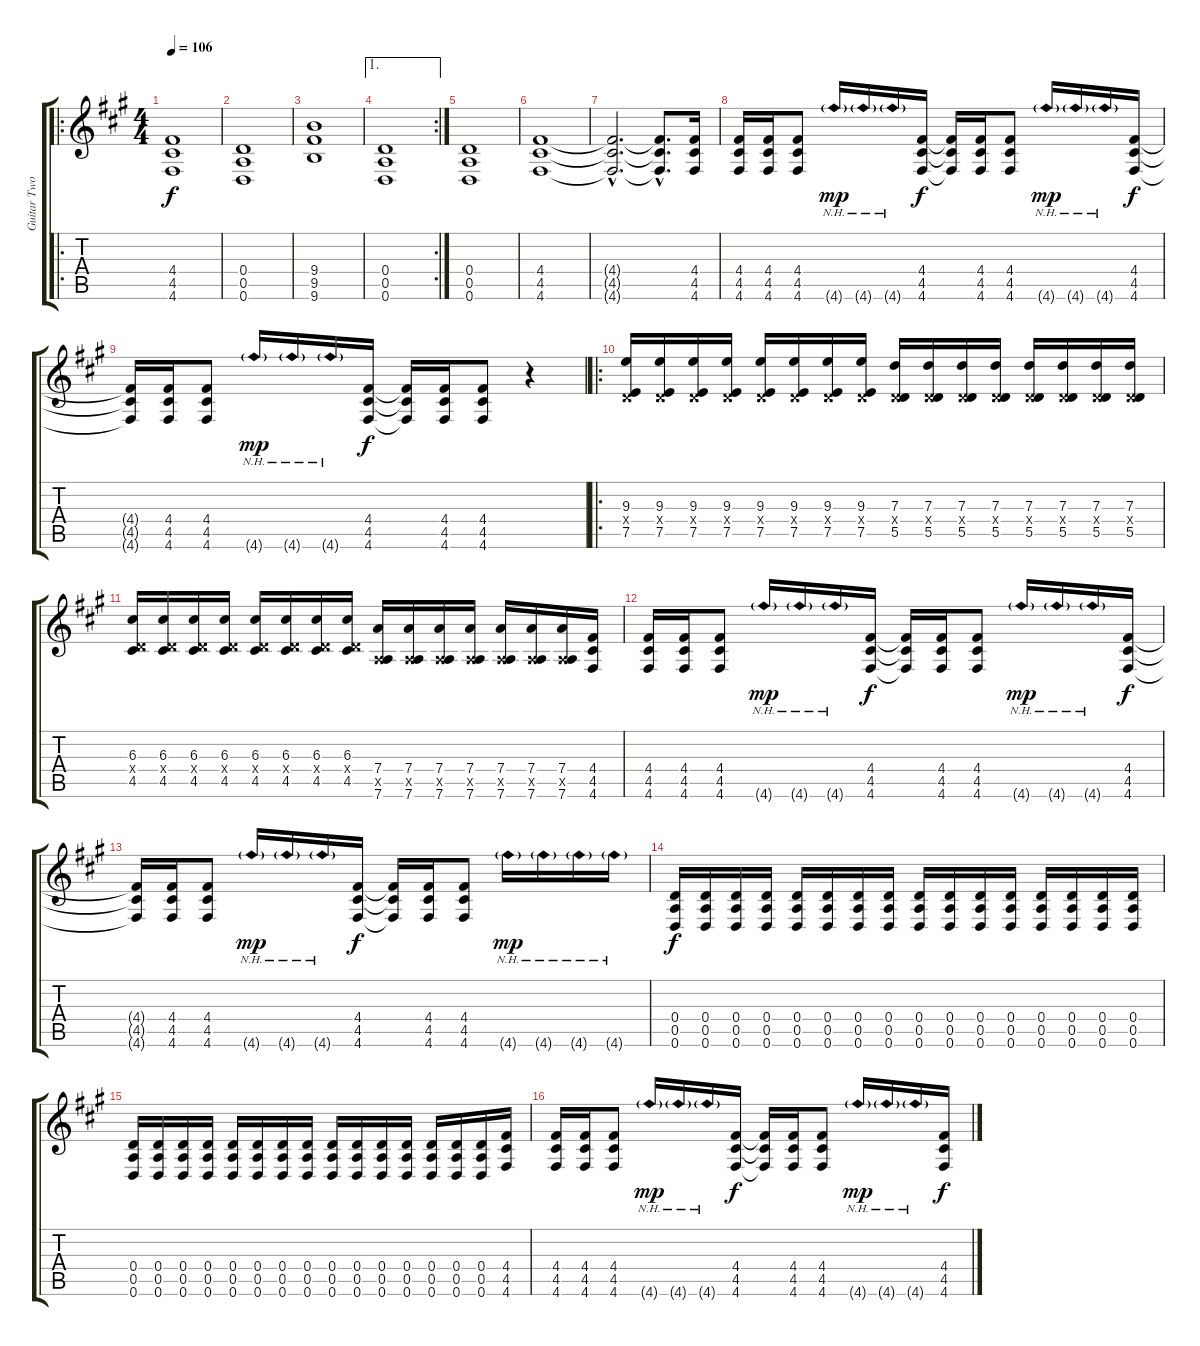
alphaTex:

\track ("Guitar Two" "Guitar Two") {instrument distortionguitar}
\staff {score tabs}
\tuning (E4 B3 G3 D3 A2 D2) {hide}
\ro
\ts (4 4)
\tempo 106
\clef g2
\ks a
(4.4 4.5 4.6).1{dy f instrument distortionguitar} |
(0.4 0.5 0.6).1 |
(9.4 9.5 9.6).1 |
\ae 1
\rc 2
(0.4 0.5 0.6).1 |
(0.4 0.5 0.6).1 |
(4.4 4.5 4.6).1 |
(4.4{hac t} 4.5{hac t} 4.6{hac t}).2{d} (4.4{hac t} 4.5{hac t} 4.6{hac t}).8{d} (4.4 4.5 4.6).16 |
(4.4 4.5 4.6).16 (4.4 4.5 4.6).16 (4.4 4.5 4.6).8 4.6{nh g}.16{dy mp} 4.6{nh g}.16 4.6{nh g}.16 (4.4 4.5 4.6).16{dy f} (4.4{t} 4.5{t} 4.6{t}).16 (4.4 4.5 4.6).16 (4.4 4.5 4.6).8 4.6{nh g}.16{dy mp} 4.6{nh g}.16 4.6{nh g}.16 (4.4 4.5 4.6).16{dy f} |
(4.4{t} 4.5{t} 4.6{t}).16 (4.4 4.5 4.6).16 (4.4 4.5 4.6).8 4.6{nh g}.16{dy mp} 4.6{nh g}.16 4.6{nh g}.16 (4.4 4.5 4.6).16{dy f} (4.4{t} 4.5{t} 4.6{t}).16 (4.4 4.5 4.6).16 (4.4 4.5 4.6).8 r.4 |
\ro
(9.3 0.4{x} 7.5).16 (9.3 0.4{x} 7.5).16 (9.3 0.4{x} 7.5).16 (9.3 0.4{x} 7.5).16 (9.3 0.4{x} 7.5).16 (9.3 0.4{x} 7.5).16 (9.3 0.4{x} 7.5).16 (9.3 0.4{x} 7.5).16 (7.3 0.4{x} 5.5).16 (7.3 0.4{x} 5.5).16 (7.3 0.4{x} 5.5).16 (7.3 0.4{x} 5.5).16 (7.3 0.4{x} 5.5).16 (7.3 0.4{x} 5.5).16 (7.3 0.4{x} 5.5).16 (7.3 0.4{x} 5.5).16 |
(6.3 0.4{x} 4.5).16 (6.3 0.4{x} 4.5).16 (6.3 0.4{x} 4.5).16 (6.3 0.4{x} 4.5).16 (6.3 0.4{x} 4.5).16 (6.3 0.4{x} 4.5).16 (6.3 0.4{x} 4.5).16 (6.3 0.4{x} 4.5).16 (7.4 0.5{x} 7.6).16 (7.4 0.5{x} 7.6).16 (7.4 0.5{x} 7.6).16 (7.4 0.5{x} 7.6).16 (7.4 0.5{x} 7.6).16 (7.4 0.5{x} 7.6).16 (7.4 0.5{x} 7.6).16 (4.4 4.5 4.6).16 |
(4.4 4.5 4.6).16 (4.4 4.5 4.6).16 (4.4 4.5 4.6).8 4.6{nh g}.16{dy mp} 4.6{nh g}.16 4.6{nh g}.16 (4.4 4.5 4.6).16{dy f} (4.4{t} 4.5{t} 4.6{t}).16 (4.4 4.5 4.6).16 (4.4 4.5 4.6).8 4.6{nh g}.16{dy mp} 4.6{nh g}.16 4.6{nh g}.16 (4.4 4.5 4.6).16{dy f} |
(4.4{t} 4.5{t} 4.6{t}).16 (4.4 4.5 4.6).16 (4.4 4.5 4.6).8 4.6{nh g}.16{dy mp} 4.6{nh g}.16 4.6{nh g}.16 (4.4 4.5 4.6).16{dy f} (4.4{t} 4.5{t} 4.6{t}).16 (4.4 4.5 4.6).16 (4.4 4.5 4.6).8 4.6{nh g}.16{dy mp} 4.6{nh g}.16 4.6{nh g}.16 4.6{nh g}.16 |
(0.4 0.5 0.6).16{dy f} (0.4 0.5 0.6).16 (0.4 0.5 0.6).16 (0.4 0.5 0.6).16 (0.4 0.5 0.6).16 (0.4 0.5 0.6).16 (0.4 0.5 0.6).16 (0.4 0.5 0.6).16 (0.4 0.5 0.6).16 (0.4 0.5 0.6).16 (0.4 0.5 0.6).16 (0.4 0.5 0.6).16 (0.4 0.5 0.6).16 (0.4 0.5 0.6).16 (0.4 0.5 0.6).16 (0.4 0.5 0.6).16 |
(0.4 0.5 0.6).16 (0.4 0.5 0.6).16 (0.4 0.5 0.6).16 (0.4 0.5 0.6).16 (0.4 0.5 0.6).16 (0.4 0.5 0.6).16 (0.4 0.5 0.6).16 (0.4 0.5 0.6).16 (0.4 0.5 0.6).16 (0.4 0.5 0.6).16 (0.4 0.5 0.6).16 (0.4 0.5 0.6).16 (0.4 0.5 0.6).16 (0.4 0.5 0.6).16 (0.4 0.5 0.6).16 (4.4 4.5 4.6).16 |
(4.4 4.5 4.6).16 (4.4 4.5 4.6).16 (4.4 4.5 4.6).8 4.6{nh g}.16{dy mp} 4.6{nh g}.16 4.6{nh g}.16 (4.4 4.5 4.6).16{dy f} (4.4{t} 4.5{t} 4.6{t}).16 (4.4 4.5 4.6).16 (4.4 4.5 4.6).8 4.6{nh g}.16{dy mp} 4.6{nh g}.16 4.6{nh g}.16 (4.4 4.5 4.6).16{dy f}
